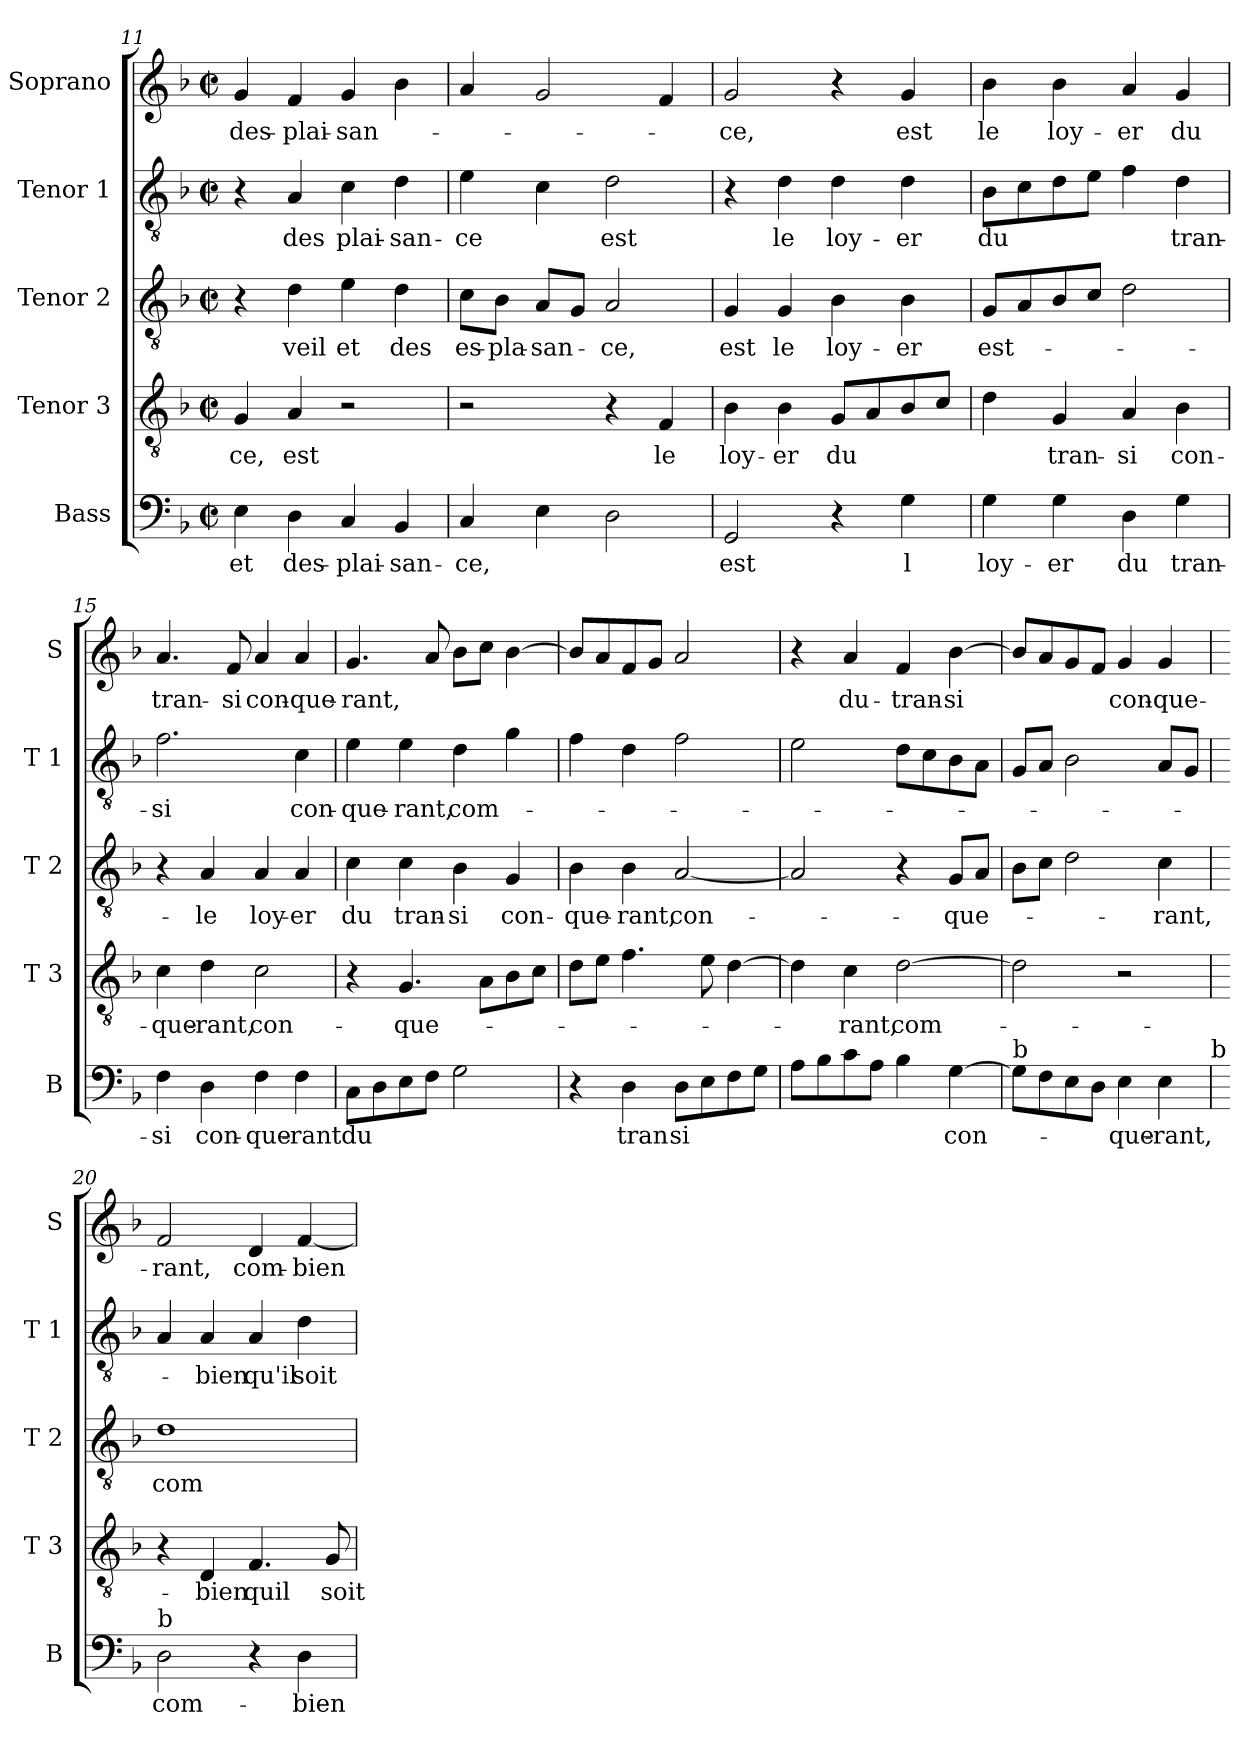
**kern	**text	**kern	**text	**kern	**text	**kern	**text	**kern	**text
*part5	*part5	*part4	*part4	*part3	*part3	*part2	*part2	*part1	*part1
*staff5	*staff5	*staff4	*staff4	*staff3	*staff3	*staff2	*staff2	*staff1	*staff1
*I"Bass	*	*I"Tenor 3	*	*I"Tenor 2	*	*I"Tenor 1	*	*I"Soprano	*
*I'B	*	*I'T 3	*	*I'T 2	*	*I'T 1	*	*I'S	*
*clefF4	*	*clefGv2	*	*clefGv2	*	*clefGv2	*	*clefG2	*
*k[b-]	*	*k[b-]	*	*k[b-]	*	*k[b-]	*	*k[b-]	*
*F:	*	*F:	*	*F:	*	*F:	*	*F:	*
*M2/2	*	*M2/2	*	*M2/2	*	*M2/2	*	*M2/2	*
*met(c|)	*	*met(c|)	*	*met(c|)	*	*met(c|)	*	*met(c|)	*
=11	=11	=11	=11	=11	=11	=11	=11	=11	=11
4E\	et	4G/	-ce,	4r	.	4r	.	4g/	des-
4D\	des-	4A/	est	4d\	-veil	4A/	des	4f/	-plai-
4C/	-plai-	2r	.	4e\	et	4c\	plai-	4g/	-san-
4BB-/	-san-	.	.	4d\	des	4d\	-san-	4b-\	.
=12	=12	=12	=12	=12	=12	=12	=12	=12	=12
4C/	-ce,	2r	.	8c\L	es-	4e\	-ce	4a/	.
.	.	.	.	8B-\J	-pla-	.	.	.	.
4E\	.	.	.	8A/L	-san-	4c\	.	2g/	.
.	.	.	.	8G/J	.	.	.	.	.
2D\	.	4r	.	2A/	-ce,	2d\	est	.	.
.	.	4F/	le	.	.	.	.	4f/	.
!!LO:PB:g=z
=13	=13	=13	=13	=13	=13	=13	=13	=13	=13
2GG/	est	4B-\	loy-	4G/	est	4r	.	2g/	-ce,
.	.	4B-\	-er	4G/	le	4d\	le	.	.
4r	.	8G/L	du	4B-\	loy-	4d\	loy-	4r	.
.	.	8A/	.	.	.	.	.	.	.
4G\	l	8B-/	.	4B-\	-er	4d\	-er	4g/	est
.	.	8c/J	.	.	.	.	.	.	.
=14	=14	=14	=14	=14	=14	=14	=14	=14	=14
4G\	loy-	4d\	.	8G/L	est-	8B-\L	du	4b-\	le
.	.	.	.	8A/	.	8c\	.	.	.
4G\	-er	4G/	tran-	8B-/	.	8d\	.	4b-\	loy-
.	.	.	.	8c/J	.	8e\J	.	.	.
4D\	du	4A/	-si	2d\	.	4f\	.	4a/	-er
4G\	tran-	4B-\	con-	.	.	4d\	tran-	4g/	du
=15	=15	=15	=15	=15	=15	=15	=15	=15	=15
4F\	-si	4c\	-que-	4r	.	2.f\	-si	4.a/	tran-
4D\	con-	4d\	-rant,	4A/	-le	.	.	.	.
.	.	.	.	.	.	.	.	8f/	-si
4F\	-que-	2c\	con-	4A/	loy-	.	.	4a/	con-
4F\	-rant	.	.	4A/	-er	4c\	con-	4a/	-que-
=16	=16	=16	=16	=16	=16	=16	=16	=16	=16
8C\L	du	4r	.	4c\	du	4e\	-que-	4.g/	-rant,
8D\	.	.	.	.	.	.	.	.	.
8E\	.	4.G/	-que-	4c\	tran-	4e\	-rant,	.	.
8F\J	.	.	.	.	.	.	.	8a/	.
2G\	.	.	.	4B-\	-si	4d\	com-	8b-\L	.
.	.	8A\L	.	.	.	.	.	8cc\J	.
.	.	8B-\	.	4G/	con-	4g\	.	[4b-\	.
.	.	8c\J	.	.	.	.	.	.	.
=17	=17	=17	=17	=17	=17	=17	=17	=17	=17
4r	.	8d\L	.	4B-\	-que-	4f\	.	8b-/L]	.
.	.	8e\J	.	.	.	.	.	8a/	.
4D\	tran	4.f\	.	4B-\	-rant,	4d\	.	8f/	.
.	.	.	.	.	.	.	.	8g/J	.
8D\L	si	.	.	[2A/	con-	2f\	.	2a/	.
8E\	.	8e\	.	.	.	.	.	.	.
8F\	.	[4d\	.	.	.	.	.	.	.
8G\J	.	.	.	.	.	.	.	.	.
=18	=18	=18	=18	=18	=18	=18	=18	=18	=18
8A\L	.	4d\]	.	2A/]	.	2e\	.	4r	.
8B-\	.	.	.	.	.	.	.	.	.
8c\	.	4c\	-rant,	.	.	.	.	4a/	du-
8A\J	.	.	.	.	.	.	.	.	.
4B-\	.	[2d\	com-	4r	.	8d\L	.	4f/	-tran-
.	.	.	.	.	.	8c\	.	.	.
[4G\	con-	.	.	8G/L	-que-	8B-\	.	[4b-\	-si
.	.	.	.	8A/J	.	8A\J	.	.	.
!!LO:LB:g=z
=19	=19	=19	=19	=19	=19	=19	=19	=19	=19
!LO:TX:a:t=b	!	!	!	!	!	!	!	!	!
8G\L]	.	2d\]	.	8B-\L	.	8G/L	.	8b-/L]	.
8F\	.	.	.	8c\J	.	8A/J	.	8a/	.
8E\	.	.	.	2d\	.	2B-\	.	8g/	.
8D\J	.	.	.	.	.	.	.	8f/J	.
4E\	-que-	2r	.	.	.	.	.	4g/	con-
4E\	-rant,	.	.	4c\	-rant,	8A/L	.	4g/	-que-
.	.	.	.	.	.	8G/J	.	.	.
!LO:TX:a:t=b	!	!	!	!	!	!	!	!	!
=20	=20	=20	=20	=20	=20	=20	=20	=20	=20
!LO:TX:a:t=b	!	!	!	!	!	!	!	!	!
2D\	com-	4r	.	1d	com-	4A/	.	2f/	-rant,
.	.	4D/	-bien	.	.	4A/	-bien	.	.
4r	.	4.F/	quil	.	.	4A/	qu'il	4d/	com-
4D\	-bien	.	.	.	.	4d\	soit	[4f/	-bien
.	.	8G/	soit	.	.	.	.	.	.
=	=	=	=	=	=	=	=	=	=
*-	*-	*-	*-	*-	*-	*-	*-	*-	*-
